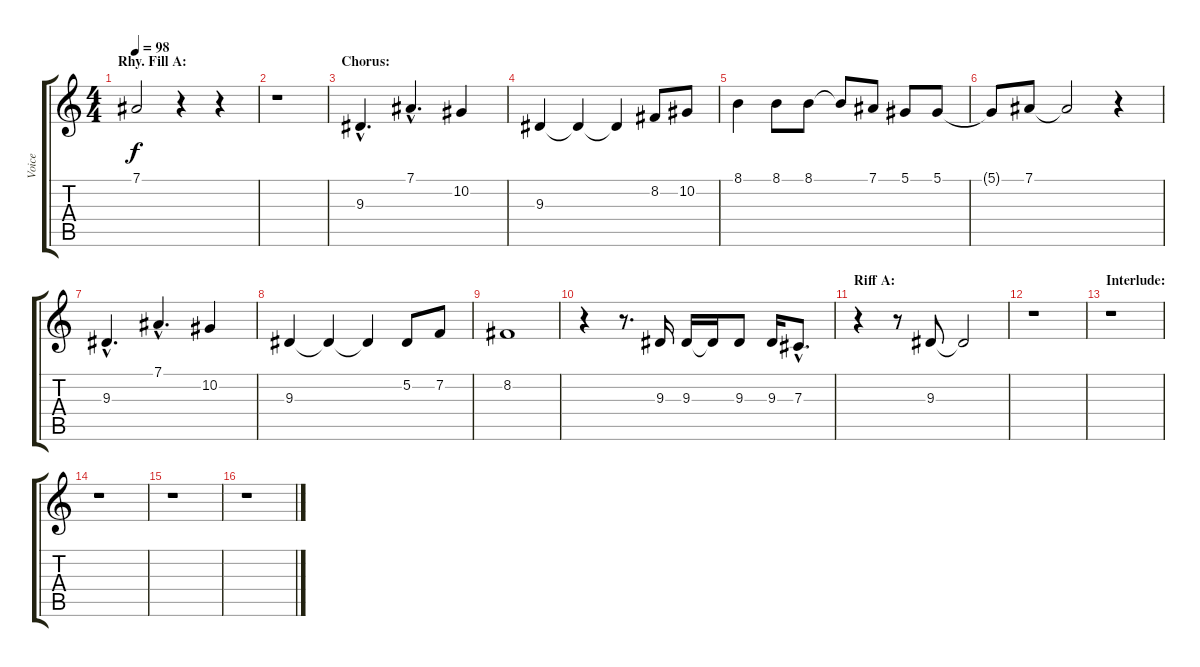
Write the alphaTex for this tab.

\track ("Voice" "Voice") {instrument cello}
\staff {score tabs}
\tuning (Eb4 Bb3 Gb3 Db3 Ab2 Eb2) {hide}
\ts (4 4)
\section ("" "Rhy. Fill A:")
\tempo 98
\clef g2
\ks c
7.1.2{dy f} r.4 r.4 |
r.1 |
\section ("" "Chorus:")
9.3{hac}.4{d} 7.1{hac}.4{d} 10.2.4 |
9.3.4 9.3{t}.4 9.3{t}.4 8.2.8 10.2.8 |
8.1.4 8.1.8 8.1.8 8.1{t}.8 7.1.8 5.1.8 5.1.8 |
5.1{t}.8 7.1.8 7.1{t}.2 r.4 |
9.3{hac}.4{d} 7.1{hac}.4{d} 10.2.4 |
9.3.4 9.3{t}.4 9.3{t}.4 5.2.8 7.2.8 |
8.2.1 |
r.4 r.8{d} 9.3.16 9.3.16 9.3{t}.16 9.3.8 9.3.16 7.3{hac}.8{d} |
\section ("" "Riff A:")
r.4 r.8 9.3.8 9.3{t}.2 |
r.1 |
\section ("" "Interlude:")
r.1 |
r.1 |
r.1 |
r.1
